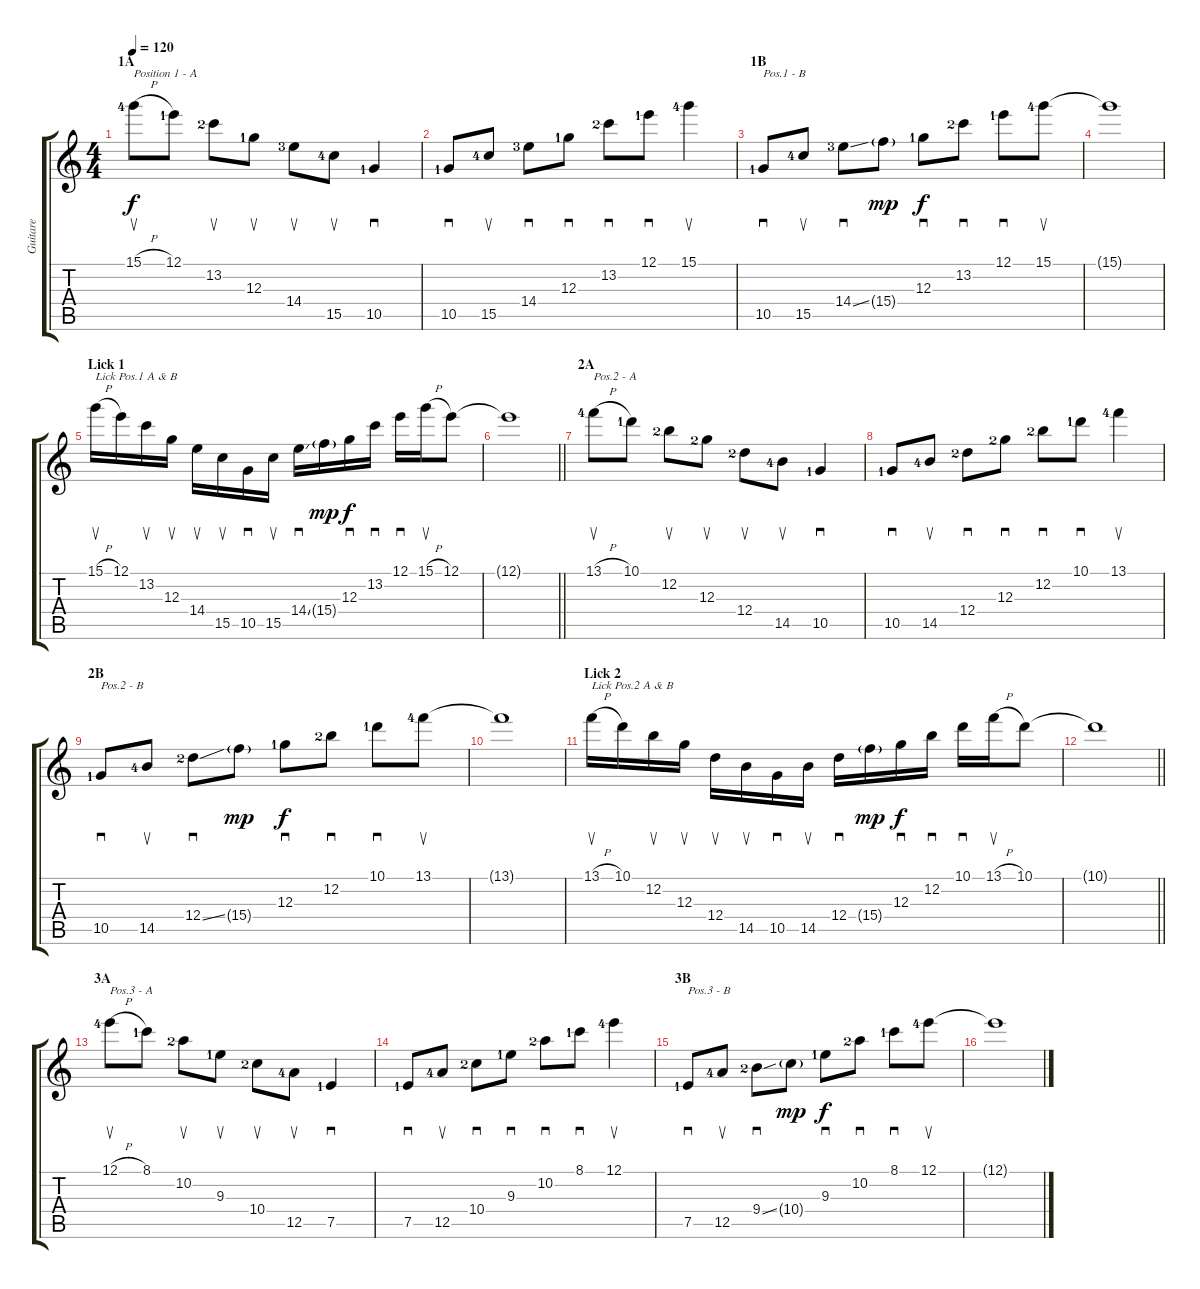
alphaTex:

\track ("Guitare" "Guitare") {instrument distortionguitar}
\staff {score tabs}
\tuning (E4 B3 G3 D3 A2 E2) {hide}
\ts (4 4)
\section ("" "1A")
\tempo 120
\clef g2
\ks c
15.1{h lf 5}.8{su txt "Position 1 - A" dy f instrument distortionguitar} 12.1{lf 2}.8 13.2{lf 3}.8{su} 12.3{lf 2}.8{su} 14.4{lf 4}.8{su} 15.5{lf 5}.8{su} 10.5{lf 2}.4{sd} |
10.5{lf 2}.8{sd} 15.5{lf 5}.8{su} 14.4{lf 4}.8{sd} 12.3{lf 2}.8{sd} 13.2{lf 3}.8{sd} 12.1{lf 2}.8{sd} 15.1{lf 5}.4{su} |
\section ("" "1B")
10.5{lf 2}.8{sd txt "Pos.1 - B"} 15.5{lf 5}.8{su} 14.4{ss lf 4}.8{sd} 15.4{g}.8{dy mp} 12.3{lf 2}.8{sd dy f} 13.2{lf 3}.8{sd} 12.1{lf 2}.8{sd} 15.1{lf 5}.8{su} |
15.1{t}.1 |
\section ("" "Lick 1")
15.1{h}.16{su txt "Lick Pos.1 A & B"} 12.1.16 13.2.16{su} 12.3.16{su} 14.4.16{su} 15.5.16{su} 10.5.16{sd} 15.5.16{su} 14.4{ss}.16{sd} 15.4{g}.16{dy mp} 12.3.16{sd dy f} 13.2.16{sd} 12.1.16{sd} 15.1{h}.16{su} 12.1.8 |
\barLineRight lightlight
12.1{t}.1 |
\section ("" "2A")
13.1{h lf 5}.8{su txt "Pos.2 - A"} 10.1{lf 2}.8 12.2{lf 3}.8{su} 12.3{lf 3}.8{su} 12.4{lf 3}.8{su} 14.5{lf 5}.8{su} 10.5{lf 2}.4{sd} |
10.5{lf 2}.8{sd} 14.5{lf 5}.8{su} 12.4{lf 3}.8{sd} 12.3{lf 3}.8{sd} 12.2{lf 3}.8{sd} 10.1{lf 2}.8{sd} 13.1{lf 5}.4{su} |
\section ("" "2B")
10.5{lf 2}.8{sd txt "Pos.2 - B"} 14.5{lf 5}.8{su} 12.4{ss lf 3}.8{sd} 15.4{g}.8{dy mp} 12.3{lf 2}.8{sd dy f} 12.2{lf 3}.8{sd} 10.1{lf 2}.8{sd} 13.1{lf 5}.8{su} |
13.1{t}.1 |
\section ("" "Lick 2")
13.1{h}.16{su txt "Lick Pos.2 A & B"} 10.1.16 12.2.16{su} 12.3.16{su} 12.4.16{su} 14.5.16{su} 10.5.16{sd} 14.5.16{su} 12.4.16{sd} 15.4{g}.16{dy mp} 12.3.16{sd dy f} 12.2.16{sd} 10.1.16{sd} 13.1{h}.16{su} 10.1.8 |
\barLineRight lightlight
10.1{t}.1 |
\section ("" "3A")
12.1{h lf 5}.8{su txt "Pos.3 - A"} 8.1{lf 2}.8 10.2{lf 3}.8{su} 9.3{lf 2}.8{su} 10.4{lf 3}.8{su} 12.5{lf 5}.8{su} 7.5{lf 2}.4{sd} |
7.5{lf 2}.8{sd} 12.5{lf 5}.8{su} 10.4{lf 3}.8{sd} 9.3{lf 2}.8{sd} 10.2{lf 3}.8{sd} 8.1{lf 2}.8{sd} 12.1{lf 5}.4{su} |
\section ("" "3B")
7.5{lf 2}.8{sd txt "Pos.3 - B"} 12.5{lf 5}.8{su} 9.4{ss lf 3}.8{sd} 10.4{g}.8{dy mp} 9.3{lf 2}.8{sd dy f} 10.2{lf 3}.8{sd} 8.1{lf 2}.8{sd} 12.1{lf 5}.8{su} |
12.1{t}.1
